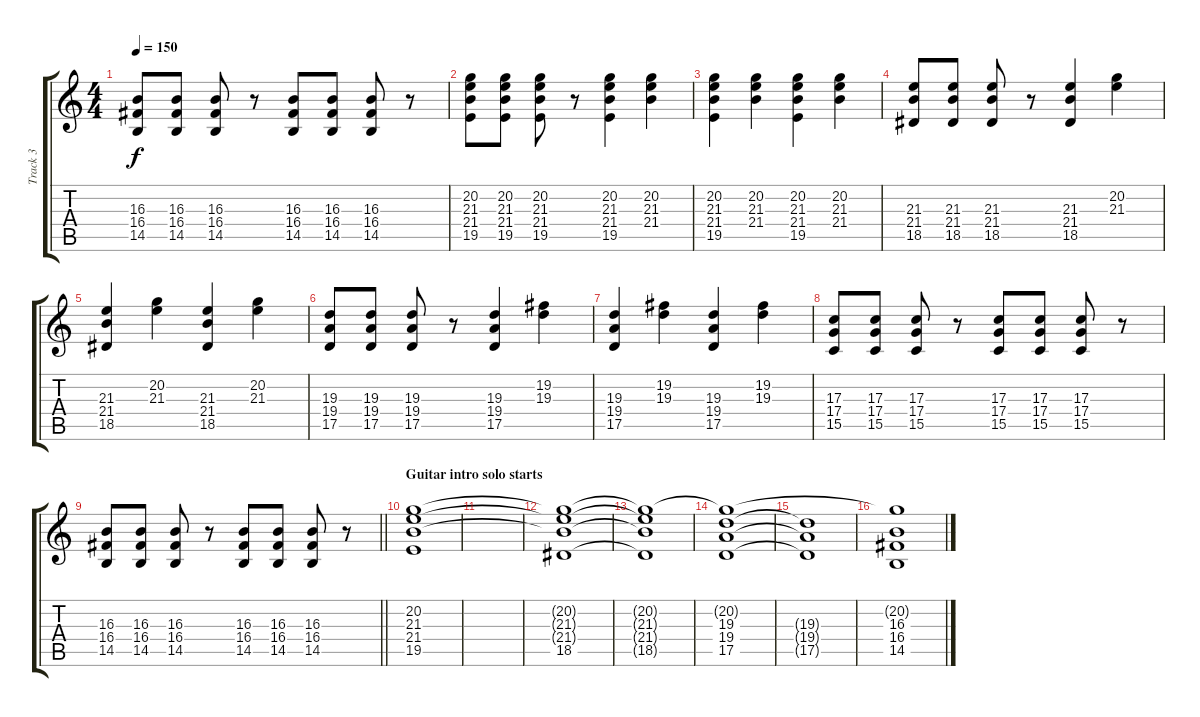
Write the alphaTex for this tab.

\track ("Track 3" "Track 3") {instrument electricgrandpiano}
\staff {score tabs}
\tuning (E4 B3 G3 D3 A2 E2) {hide}
\ts (4 4)
\tempo 150
\clef g2
\ks c
(16.3 16.4 14.5).8{dy f} (16.3 16.4 14.5).8 (16.3 16.4 14.5).8 r.8 (16.3 16.4 14.5).8 (16.3 16.4 14.5).8 (16.3 16.4 14.5).8 r.8 |
(20.2 21.3 21.4 19.5).8 (20.2 21.3 21.4 19.5).8 (20.2 21.3 21.4 19.5).8 r.8 (20.2 21.3 21.4 19.5).4 (20.2 21.3 21.4).4 |
(20.2 21.3 21.4 19.5).4 (20.2 21.3 21.4).4 (20.2 21.3 21.4 19.5).4 (20.2 21.3 21.4).4 |
(21.3 21.4 18.5).8 (21.3 21.4 18.5).8 (21.3 21.4 18.5).8 r.8 (21.3 21.4 18.5).4 (20.2 21.3).4 |
(21.3 21.4 18.5).4 (20.2 21.3).4 (21.3 21.4 18.5).4 (20.2 21.3).4 |
(19.3 19.4 17.5).8 (19.3 19.4 17.5).8 (19.3 19.4 17.5).8 r.8 (19.3 19.4 17.5).4 (19.2 19.3).4 |
(19.3 19.4 17.5).4 (19.2 19.3).4 (19.3 19.4 17.5).4 (19.2 19.3).4 |
(17.3 17.4 15.5).8 (17.3 17.4 15.5).8 (17.3 17.4 15.5).8 r.8 (17.3 17.4 15.5).8 (17.3 17.4 15.5).8 (17.3 17.4 15.5).8 r.8 |
\barLineRight lightlight
(16.3 16.4 14.5).8 (16.3 16.4 14.5).8 (16.3 16.4 14.5).8 r.8 (16.3 16.4 14.5).8 (16.3 16.4 14.5).8 (16.3 16.4 14.5).8 r.8 |
\section ("" "Guitar intro solo starts")
(20.2 21.3 21.4 19.5).1 |
|
(20.2{t} 21.3{t} 21.4{t} 18.5).1 |
(20.2{t} 21.3{t} 21.4{t} 18.5{t}).1 |
(20.2{t} 19.3 19.4 17.5).1 |
(19.3{t} 19.4{t} 17.5{t}).1 |
(20.2{t} 16.3 16.4 14.5).1
